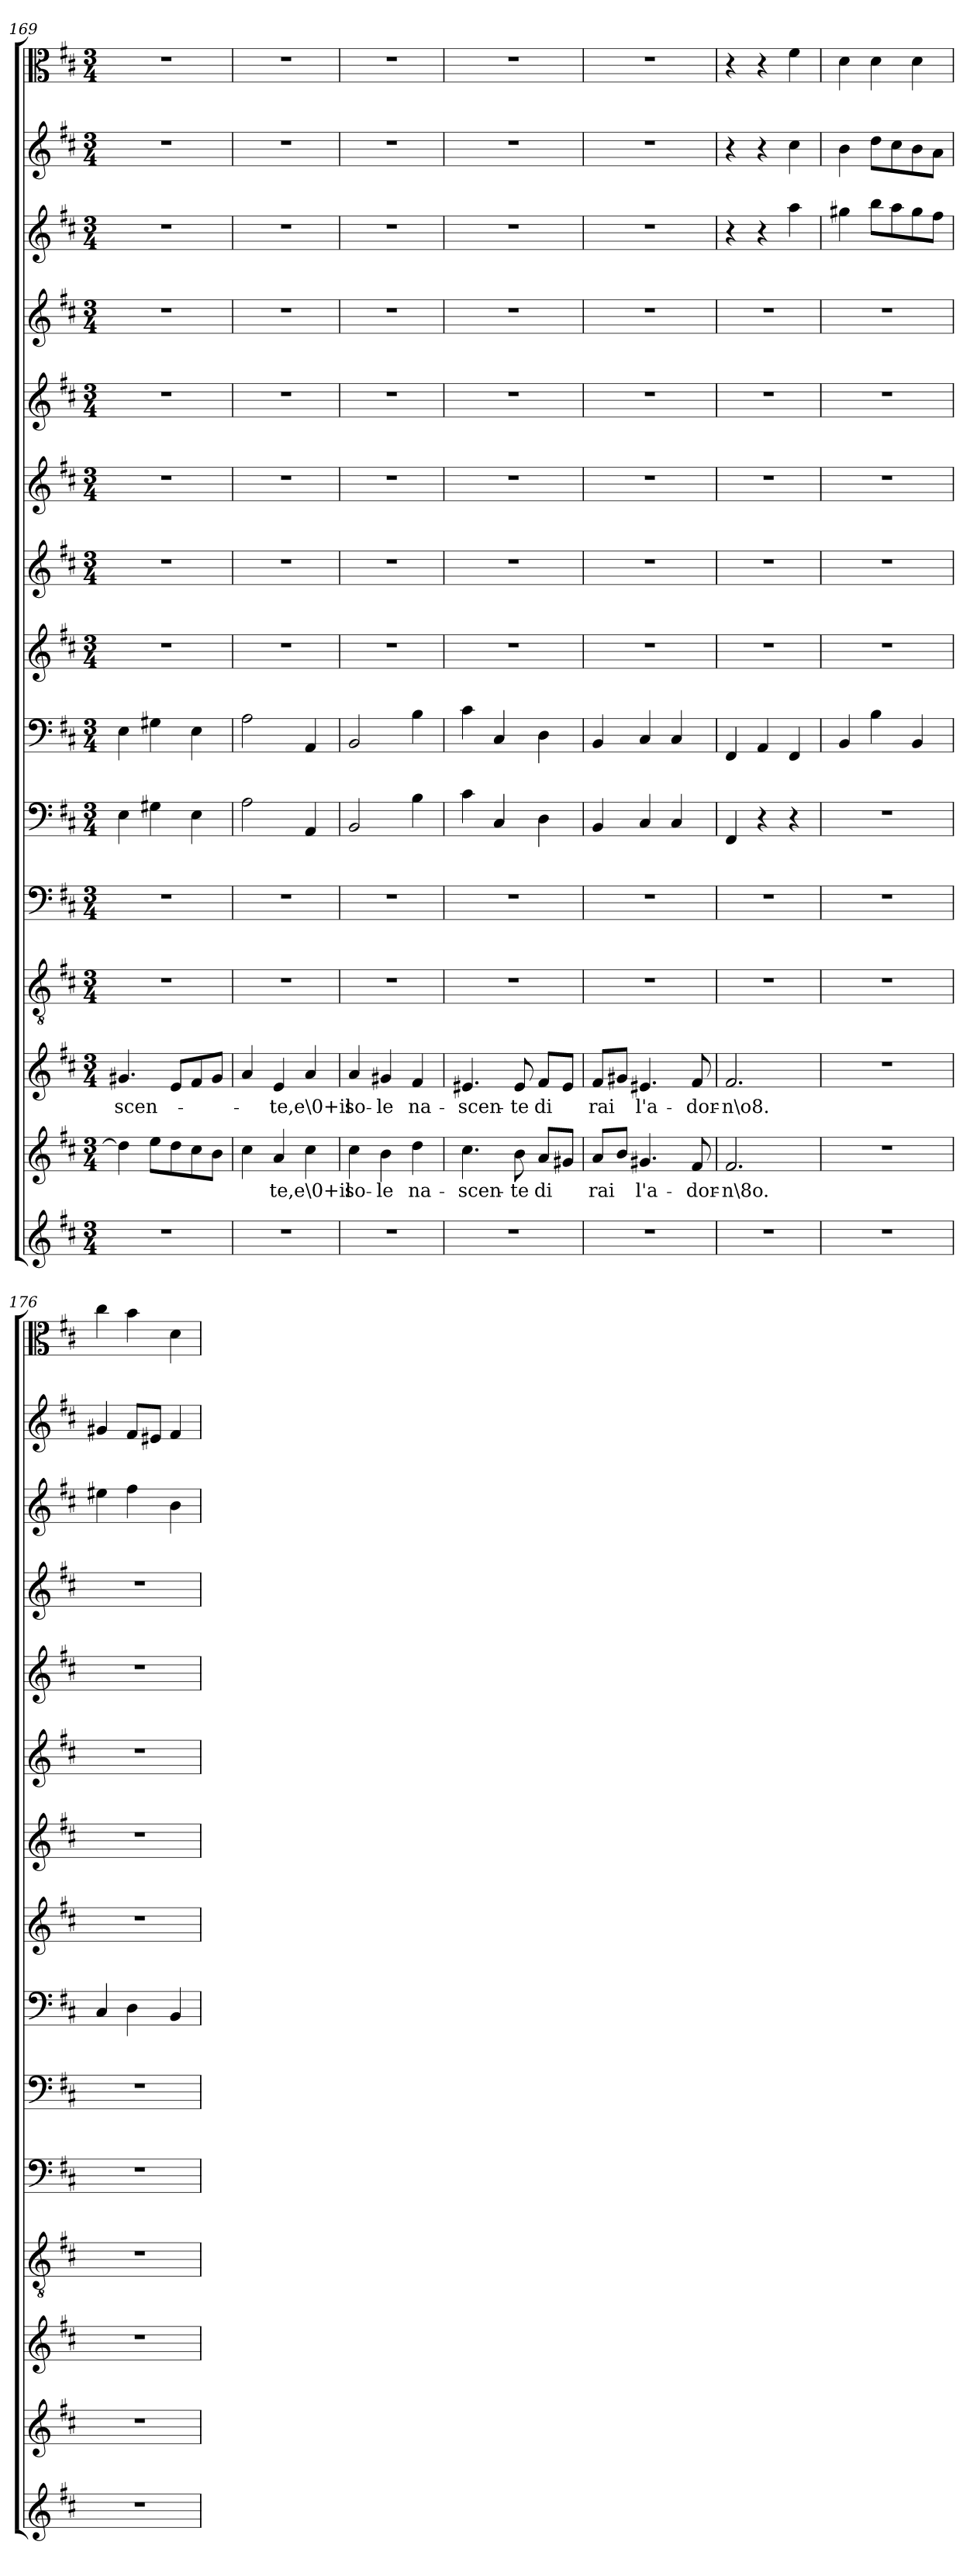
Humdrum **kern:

**kern	**kern	**text	**kern	**text	**kern	**kern	**kern	**kern	**kern	**kern	**kern	**kern	**kern	**kern	**kern	**kern
*part15	*part14	*part14	*part13	*part13	*part12	*part11	*part10	*part9	*part8	*part7	*part6	*part5	*part4	*part3	*part2	*part1
*staff15	*staff14	*staff14	*staff13	*staff13	*staff12	*staff11	*staff10	*staff9	*staff8	*staff7	*staff6	*staff5	*staff4	*staff3	*staff2	*staff1
*clefG2	*clefG2	*	*clefG2	*	*clefGv2	*clefF4	*clefF4	*clefF4	*clefG2	*clefG2	*clefG2	*clefG2	*clefG2	*clefG2	*clefG2	*clefC3
*k[f#c#]	*k[f#c#]	*	*k[f#c#]	*	*k[f#c#]	*k[f#c#]	*k[f#c#]	*k[f#c#]	*k[f#c#]	*k[f#c#]	*k[f#c#]	*k[f#c#]	*k[f#c#]	*k[f#c#]	*k[f#c#]	*k[f#c#]
*D:	*D:	*	*D:	*	*D:	*D:	*D:	*D:	*D:	*D:	*D:	*D:	*D:	*D:	*D:	*D:
*M3/4	*M3/4	*	*M3/4	*	*M3/4	*M3/4	*M3/4	*M3/4	*M3/4	*M3/4	*M3/4	*M3/4	*M3/4	*M3/4	*M3/4	*M3/4
=169	=169	=169	=169	=169	=169	=169	=169	=169	=169	=169	=169	=169	=169	=169	=169	=169
2.r	4dd\]	.	4.g#X/	-scen-	2.r	2.r	4E\	4E\	2.r	2.r	2.r	2.r	2.r	2.r	2.r	2.r
.	8ee\L	.	.	.	.	.	4G#X\	4G#X\	.	.	.	.	.	.	.	.
.	8dd\	.	8e/L	.	.	.	.	.	.	.	.	.	.	.	.	.
.	8cc#\	.	8f#/	.	.	.	4E\	4E\	.	.	.	.	.	.	.	.
.	8b\J	.	8g#/J	.	.	.	.	.	.	.	.	.	.	.	.	.
=170	=170	=170	=170	=170	=170	=170	=170	=170	=170	=170	=170	=170	=170	=170	=170	=170
2.r	4cc#\	.	4a/	.	2.r	2.r	2A\	2A\	2.r	2.r	2.r	2.r	2.r	2.r	2.r	2.r
.	4a/	-te,	4e/	-te,	.	.	.	.	.	.	.	.	.	.	.	.
.	4cc#\	e\0+il	4a/	e\0+il	.	.	4AA/	4AA/	.	.	.	.	.	.	.	.
=171	=171	=171	=171	=171	=171	=171	=171	=171	=171	=171	=171	=171	=171	=171	=171	=171
2.r	4cc#\	so-	4a/	so-	2.r	2.r	2BB/	2BB/	2.r	2.r	2.r	2.r	2.r	2.r	2.r	2.r
.	4b\	-le	4g#X/	-le	.	.	.	.	.	.	.	.	.	.	.	.
.	4dd\	na-	4f#/	na-	.	.	4B\	4B\	.	.	.	.	.	.	.	.
=172	=172	=172	=172	=172	=172	=172	=172	=172	=172	=172	=172	=172	=172	=172	=172	=172
2.r	4.cc#\	-scen-	4.e#X/	-scen-	2.r	2.r	4c#\	4c#\	2.r	2.r	2.r	2.r	2.r	2.r	2.r	2.r
.	.	.	.	.	.	.	4C#/	4C#/	.	.	.	.	.	.	.	.
.	8b\	-te	8e#/	-te	.	.	.	.	.	.	.	.	.	.	.	.
.	8a/L	di	8f#/L	di	.	.	4D\	4D\	.	.	.	.	.	.	.	.
.	8g#X/J	.	8e#/J	.	.	.	.	.	.	.	.	.	.	.	.	.
=173	=173	=173	=173	=173	=173	=173	=173	=173	=173	=173	=173	=173	=173	=173	=173	=173
2.r	8a/L	rai	8f#/L	rai	2.r	2.r	4BB/	4BB/	2.r	2.r	2.r	2.r	2.r	2.r	2.r	2.r
.	8b/J	.	8g#X/J	.	.	.	.	.	.	.	.	.	.	.	.	.
.	4.g#X/	l'a-	4.e#X/	l'a-	.	.	4C#/	4C#/	.	.	.	.	.	.	.	.
.	.	.	.	.	.	.	4C#/	4C#/	.	.	.	.	.	.	.	.
.	8f#/	-dor-	8f#/	-dor-	.	.	.	.	.	.	.	.	.	.	.	.
=174	=174	=174	=174	=174	=174	=174	=174	=174	=174	=174	=174	=174	=174	=174	=174	=174
2.r	2.f#/	-n\8o.	2.f#/	-n\o8.	2.r	2.r	4FF#/	4FF#/	2.r	2.r	2.r	2.r	2.r	4r	4r	4r
.	.	.	.	.	.	.	4r	4AA/	.	.	.	.	.	4r	4r	4r
.	.	.	.	.	.	.	4r	4FF#/	.	.	.	.	.	4aa\	4cc#\	4f#\
=175	=175	=175	=175	=175	=175	=175	=175	=175	=175	=175	=175	=175	=175	=175	=175	=175
2.r	2.r	.	2.r	.	2.r	2.r	2.r	4BB/	2.r	2.r	2.r	2.r	2.r	4gg#X\	4b\	4d\
.	.	.	.	.	.	.	.	4B\	.	.	.	.	.	8bb\L	8dd\L	4d\
.	.	.	.	.	.	.	.	.	.	.	.	.	.	8aa\	8cc#\	.
.	.	.	.	.	.	.	.	4BB/	.	.	.	.	.	8gg#\	8b\	4d\
.	.	.	.	.	.	.	.	.	.	.	.	.	.	8ff#\J	8a\J	.
=176	=176	=176	=176	=176	=176	=176	=176	=176	=176	=176	=176	=176	=176	=176	=176	=176
2.r	2.r	.	2.r	.	2.r	2.r	2.r	4C#/	2.r	2.r	2.r	2.r	2.r	4ee#X\	4g#X/	4cc#\
.	.	.	.	.	.	.	.	4D\	.	.	.	.	.	4ff#\	8f#/L	4b\
.	.	.	.	.	.	.	.	.	.	.	.	.	.	.	8e#X/J	.
.	.	.	.	.	.	.	.	4BB/	.	.	.	.	.	4b\	4f#/	4d\
=	=	=	=	=	=	=	=	=	=	=	=	=	=	=	=	=
*-	*-	*-	*-	*-	*-	*-	*-	*-	*-	*-	*-	*-	*-	*-	*-	*-
